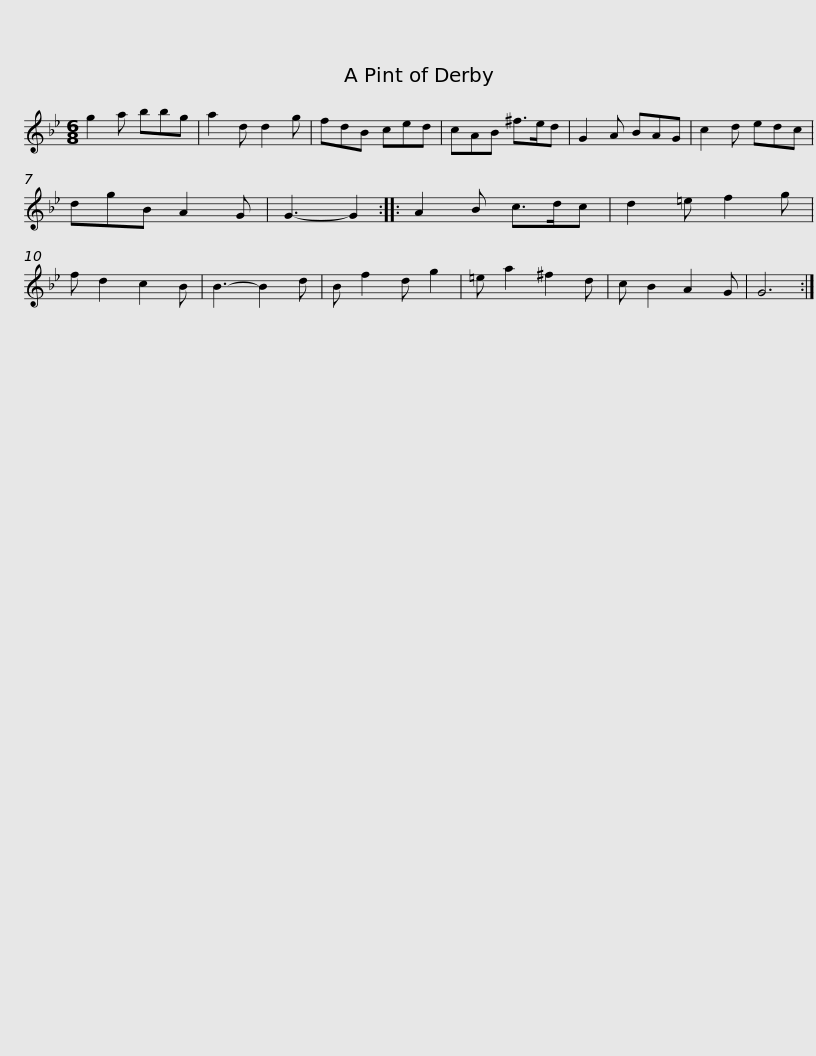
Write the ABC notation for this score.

X:1
L:1/8
M:6/8
I:linebreak $
K:Gmin
V:1 treble
V:1
 g2 a bbg | a2 d d2 g | fdB ced | cAB ^f>ed | G2 A BAG | %5
 c2 d edc | dgB A2 G | G3- G2 ::$ A2 B c>dc | d2 =e f2 g | %10
 f d2 c2 B | B3- B2 d | B f2 d g2 | =e a2 ^f2 d | c B2 A2 G | %15
 G6 :| %16
